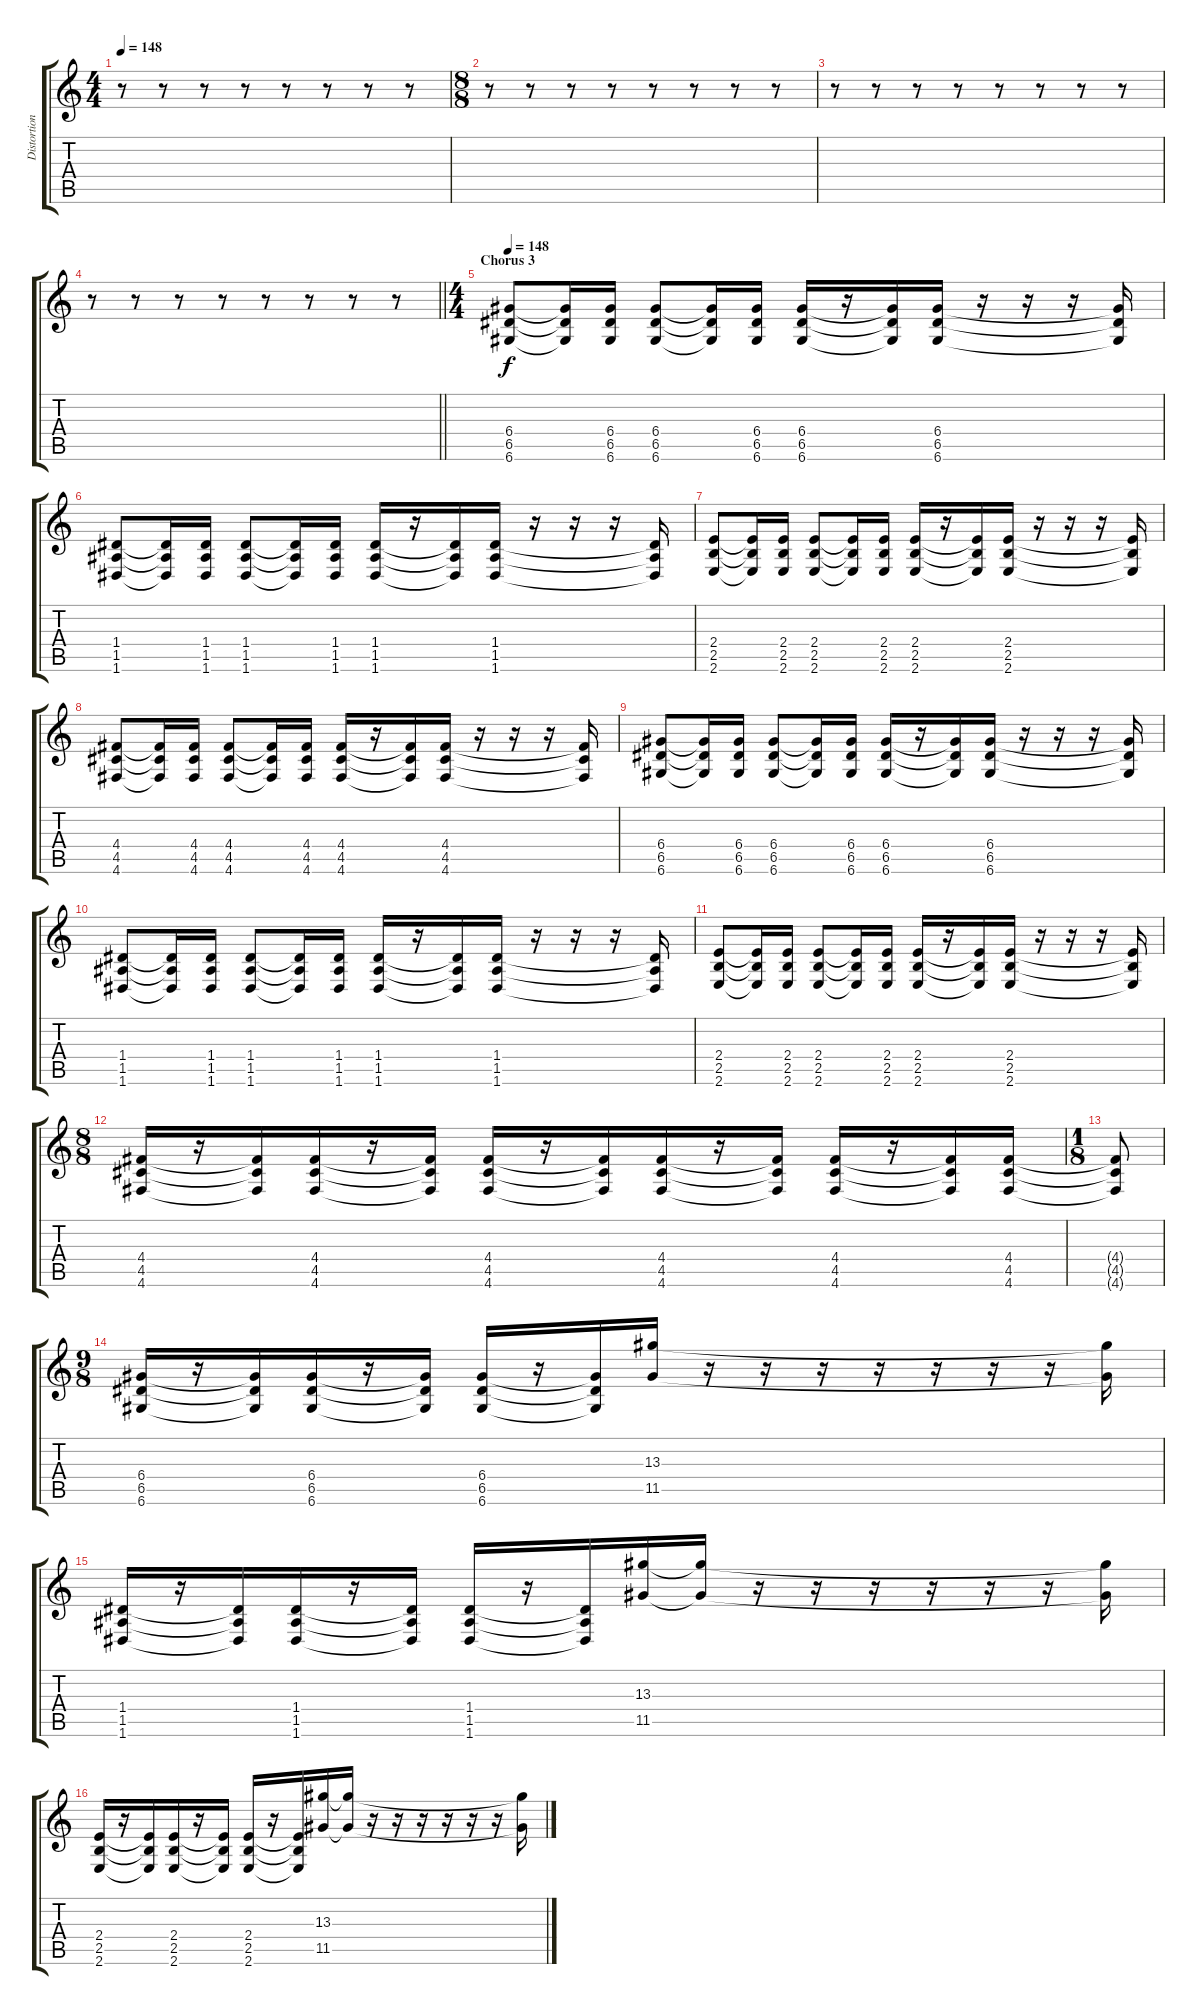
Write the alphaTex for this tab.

\track ("Distortion 1" "Distortion") {instrument distortionguitar}
\staff {score tabs}
\tuning (E4 B3 G3 D3 A2 D2) {hide}
\ts (4 4)
\tempo 148
\clef g2
\ks c
r.8{dy f} r.8 r.8 r.8 r.8 r.8 r.8 r.8 |
\ts (8 8)
r.8 r.8 r.8 r.8 r.8 r.8 r.8 r.8 |
r.8 r.8 r.8 r.8 r.8 r.8 r.8 r.8 |
\barLineRight lightlight
r.8 r.8 r.8 r.8 r.8 r.8 r.8 r.8 |
\ts (4 4)
\section ("" "Chorus 3")
\tempo 148
(6.4 6.5 6.6).8 (6.4{t} 6.5{t} 6.6{t}).16 (6.4 6.5 6.6).16 (6.4 6.5 6.6).8 (6.4{t} 6.5{t} 6.6{t}).16 (6.4 6.5 6.6).16 (6.4 6.5 6.6).16 r.16 (6.4{t} 6.5{t} 6.6{t}).16 (6.4 6.5 6.6).16 r.16 r.16 r.16 (6.4{t} 6.5{t} 6.6{t}).16 |
(1.4 1.5 1.6).8 (1.4{t} 1.5{t} 1.6{t}).16 (1.4 1.5 1.6).16 (1.4 1.5 1.6).8 (1.4{t} 1.5{t} 1.6{t}).16 (1.4 1.5 1.6).16 (1.4 1.5 1.6).16 r.16 (1.4{t} 1.5{t} 1.6{t}).16 (1.4 1.5 1.6).16 r.16 r.16 r.16 (1.4{t} 1.5{t} 1.6{t}).16 |
(2.4 2.5 2.6).8 (2.4{t} 2.5{t} 2.6{t}).16 (2.4 2.5 2.6).16 (2.4 2.5 2.6).8 (2.4{t} 2.5{t} 2.6{t}).16 (2.4 2.5 2.6).16 (2.4 2.5 2.6).16 r.16 (2.4{t} 2.5{t} 2.6{t}).16 (2.4 2.5 2.6).16 r.16 r.16 r.16 (2.4{t} 2.5{t} 2.6{t}).16 |
(4.4 4.5 4.6).8 (4.4{t} 4.5{t} 4.6{t}).16 (4.4 4.5 4.6).16 (4.4 4.5 4.6).8 (4.4{t} 4.5{t} 4.6{t}).16 (4.4 4.5 4.6).16 (4.4 4.5 4.6).16 r.16 (4.4{t} 4.5{t} 4.6{t}).16 (4.4 4.5 4.6).16 r.16 r.16 r.16 (4.4{t} 4.5{t} 4.6{t}).16 |
(6.4 6.5 6.6).8 (6.4{t} 6.5{t} 6.6{t}).16 (6.4 6.5 6.6).16 (6.4 6.5 6.6).8 (6.4{t} 6.5{t} 6.6{t}).16 (6.4 6.5 6.6).16 (6.4 6.5 6.6).16 r.16 (6.4{t} 6.5{t} 6.6{t}).16 (6.4 6.5 6.6).16 r.16 r.16 r.16 (6.4{t} 6.5{t} 6.6{t}).16 |
(1.4 1.5 1.6).8 (1.4{t} 1.5{t} 1.6{t}).16 (1.4 1.5 1.6).16 (1.4 1.5 1.6).8 (1.4{t} 1.5{t} 1.6{t}).16 (1.4 1.5 1.6).16 (1.4 1.5 1.6).16 r.16 (1.4{t} 1.5{t} 1.6{t}).16 (1.4 1.5 1.6).16 r.16 r.16 r.16 (1.4{t} 1.5{t} 1.6{t}).16 |
(2.4 2.5 2.6).8 (2.4{t} 2.5{t} 2.6{t}).16 (2.4 2.5 2.6).16 (2.4 2.5 2.6).8 (2.4{t} 2.5{t} 2.6{t}).16 (2.4 2.5 2.6).16 (2.4 2.5 2.6).16 r.16 (2.4{t} 2.5{t} 2.6{t}).16 (2.4 2.5 2.6).16 r.16 r.16 r.16 (2.4{t} 2.5{t} 2.6{t}).16 |
\ts (8 8)
(4.4 4.5 4.6).16 r.16 (4.4{t} 4.5{t} 4.6{t}).16 (4.4 4.5 4.6).16 r.16 (4.4{t} 4.5{t} 4.6{t}).16 (4.4 4.5 4.6).16 r.16 (4.4{t} 4.5{t} 4.6{t}).16 (4.4 4.5 4.6).16 r.16 (4.4{t} 4.5{t} 4.6{t}).16 (4.4 4.5 4.6).16 r.16 (4.4{t} 4.5{t} 4.6{t}).16 (4.4 4.5 4.6).16 |
\ts (1 8)
(4.4{t} 4.5{t} 4.6{t}).8 |
\ts (9 8)
(6.4 6.5 6.6).16 r.16 (6.4{t} 6.5{t} 6.6{t}).16 (6.4 6.5 6.6).16 r.16 (6.4{t} 6.5{t} 6.6{t}).16 (6.4 6.5 6.6).16 r.16 (6.4{t} 6.5{t} 6.6{t}).16 (13.3 11.5).16 r.16 r.16 r.16 r.16 r.16 r.16 r.16 (13.3{t} 11.5{t}).16 |
(1.4 1.5 1.6).16 r.16 (1.4{t} 1.5{t} 1.6{t}).16 (1.4 1.5 1.6).16 r.16 (1.4{t} 1.5{t} 1.6{t}).16 (1.4 1.5 1.6).16 r.16 (1.4{t} 1.5{t} 1.6{t}).16 (13.3 11.5).16 (13.3{t} 11.5{t}).16 r.16 r.16 r.16 r.16 r.16 r.16 (13.3{t} 11.5{t}).16 |
(2.4 2.5 2.6).16 r.16 (2.4{t} 2.5{t} 2.6{t}).16 (2.4 2.5 2.6).16 r.16 (2.4{t} 2.5{t} 2.6{t}).16 (2.4 2.5 2.6).16 r.16 (2.4{t} 2.5{t} 2.6{t}).16 (13.3 11.5).16 (13.3{t} 11.5{t}).16 r.16 r.16 r.16 r.16 r.16 r.16 (13.3{t} 11.5{t}).16
